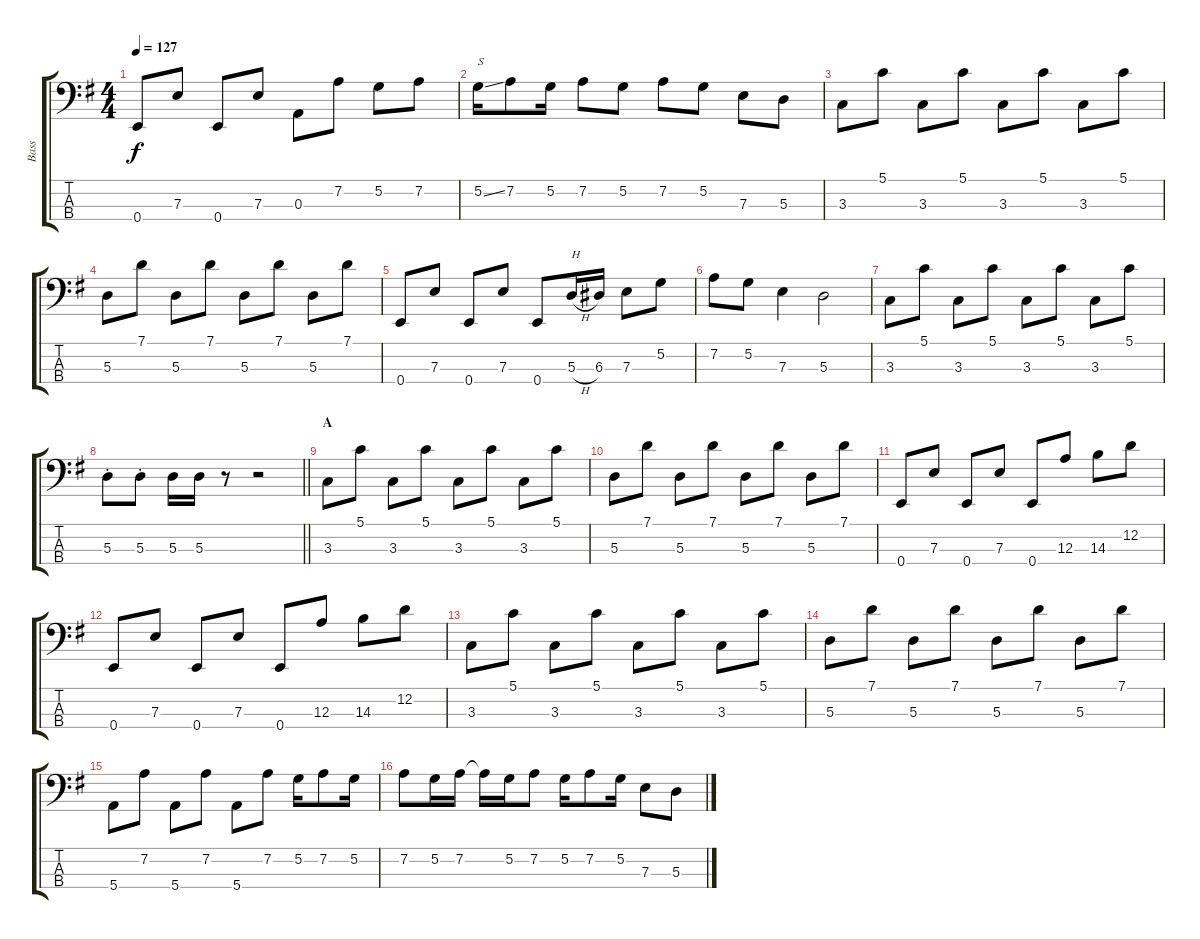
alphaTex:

\track ("Bass" "Bass") {instrument electricbassfinger}
\staff {score tabs}
\tuning (G2 D2 A1 E1) {hide}
\ts (4 4)
\tempo 127
\clef f4
\ks g
0.4.8{dy f} 7.3.8 0.4.8 7.3.8 0.3.8 7.2.8 5.2.8 7.2.8 |
5.2{ss}.16{txt "S"} 7.2.8 5.2.16 7.2.8 5.2.8 7.2.8 5.2.8 7.3.8 5.3.8 |
3.3.8 5.1.8 3.3.8 5.1.8 3.3.8 5.1.8 3.3.8 5.1.8 |
5.3.8 7.1.8 5.3.8 7.1.8 5.3.8 7.1.8 5.3.8 7.1.8 |
0.4.8 7.3.8 0.4.8 7.3.8 0.4.8 5.3{h}.16{txt "H"} 6.3.16 7.3.8 5.2.8 |
7.2.8 5.2.8 7.3.4 5.3.2 |
3.3.8 5.1.8 3.3.8 5.1.8 3.3.8 5.1.8 3.3.8 5.1.8 |
\barLineRight lightlight
5.3{st}.8 5.3{st}.8 5.3.16 5.3.16 r.8 r.2 |
\section ("" "A")
3.3.8 5.1.8 3.3.8 5.1.8 3.3.8 5.1.8 3.3.8 5.1.8 |
5.3.8 7.1.8 5.3.8 7.1.8 5.3.8 7.1.8 5.3.8 7.1.8 |
0.4.8 7.3.8 0.4.8 7.3.8 0.4.8 12.3.8 14.3.8 12.2.8 |
0.4.8 7.3.8 0.4.8 7.3.8 0.4.8 12.3.8 14.3.8 12.2.8 |
3.3.8 5.1.8 3.3.8 5.1.8 3.3.8 5.1.8 3.3.8 5.1.8 |
5.3.8 7.1.8 5.3.8 7.1.8 5.3.8 7.1.8 5.3.8 7.1.8 |
5.4.8 7.2.8 5.4.8 7.2.8 5.4.8 7.2.8 5.2.16 7.2.8 5.2.16 |
7.2.8 5.2.16 7.2.16 7.2{t}.16 5.2.16 7.2.8 5.2.16 7.2.8 5.2.16 7.3.8 5.3.8
